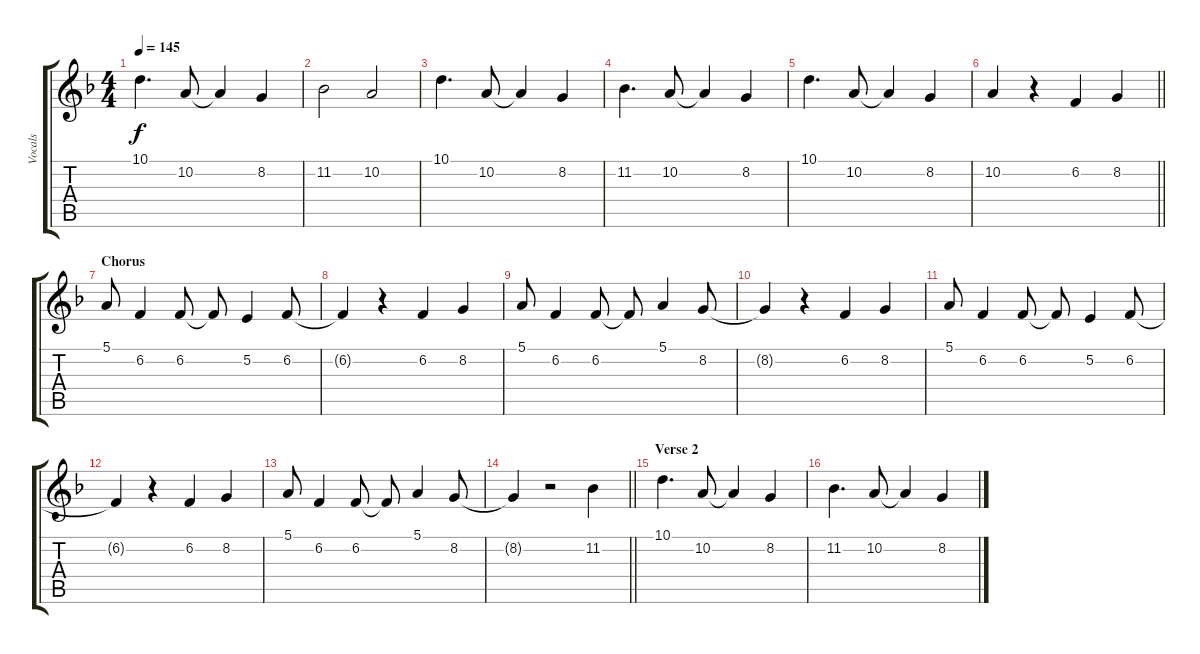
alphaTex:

\track ("Vocals" "Vocals") {instrument lead1square}
\staff {score tabs}
\tuning (E4 B3 G3 D3 A2 E2) {hide}
\ts (4 4)
\tempo 145
\clef g2
\ks f
10.1.4{d dy f} 10.2.8 10.2{t}.4 8.2.4 |
11.2.2 10.2.2 |
10.1.4{d} 10.2.8 10.2{t}.4 8.2.4 |
11.2.4{d} 10.2.8 10.2{t}.4 8.2.4 |
10.1.4{d} 10.2.8 10.2{t}.4 8.2.4 |
\barLineRight lightlight
10.2.4 r.4 6.2.4 8.2.4 |
\section ("" "Chorus")
5.1.8 6.2.4 6.2.8 6.2{t}.8 5.2.4 6.2.8 |
6.2{t}.4 r.4 6.2.4 8.2.4 |
5.1.8 6.2.4 6.2.8 6.2{t}.8 5.1.4 8.2.8 |
8.2{t}.4 r.4 6.2.4 8.2.4 |
5.1.8 6.2.4 6.2.8 6.2{t}.8 5.2.4 6.2.8 |
6.2{t}.4 r.4 6.2.4 8.2.4 |
5.1.8 6.2.4 6.2.8 6.2{t}.8 5.1.4 8.2.8 |
\barLineRight lightlight
8.2{t}.4 r.2 11.2.4 |
\section ("" "Verse 2")
10.1.4{d} 10.2.8 10.2{t}.4 8.2.4 |
11.2.4{d} 10.2.8 10.2{t}.4 8.2.4
